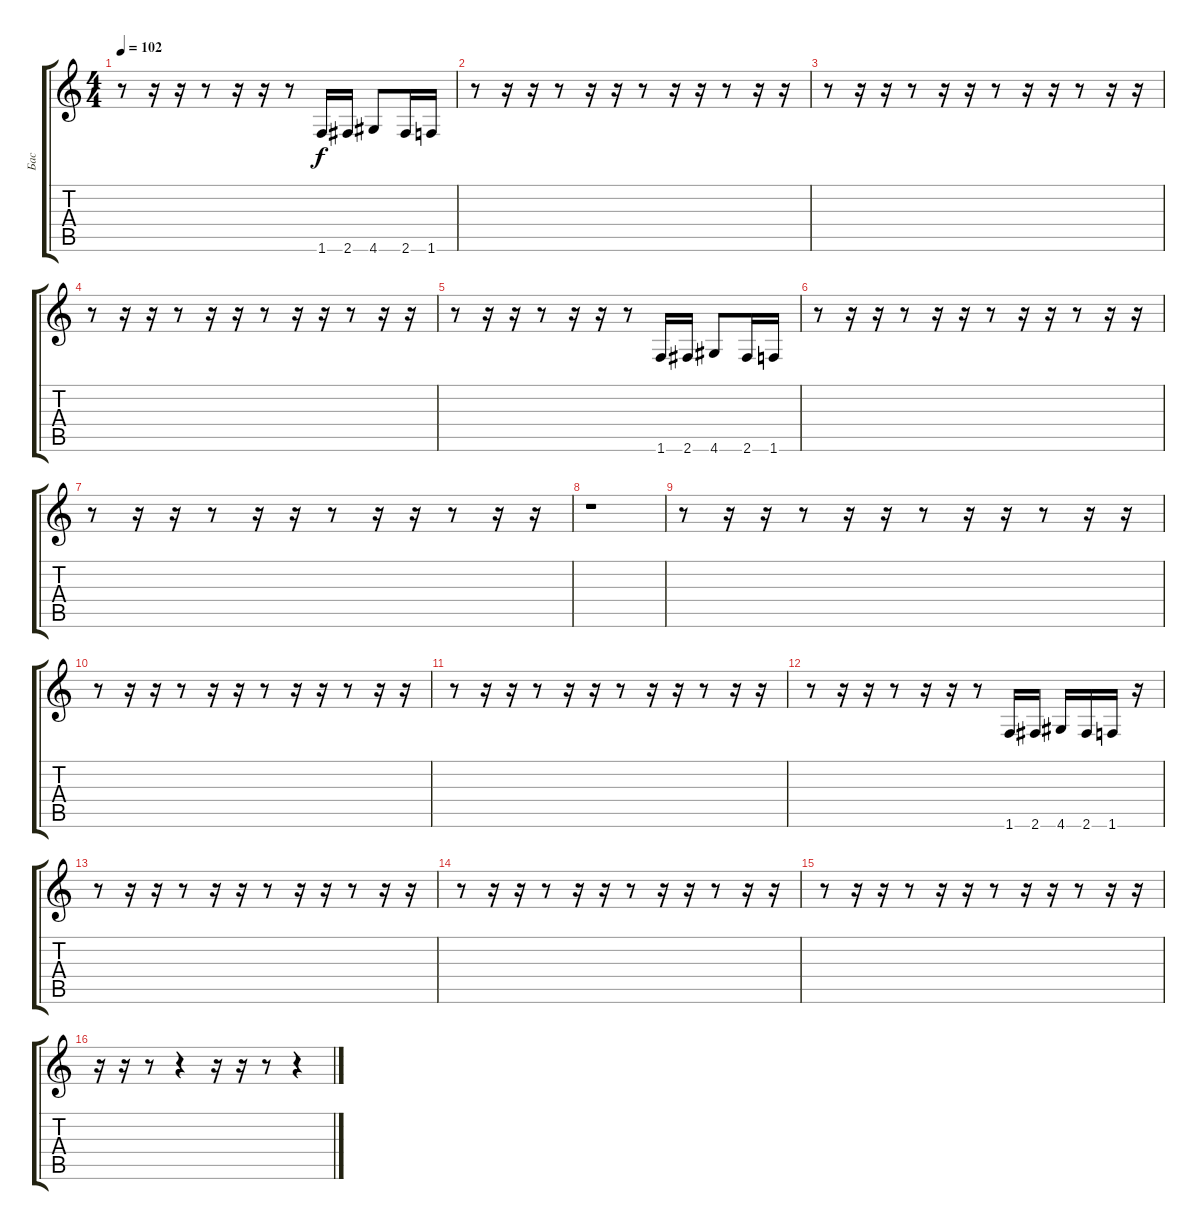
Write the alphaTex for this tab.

\track ("Бас" "Бас") {instrument electricbassfinger}
\staff {score tabs}
\tuning (E4 B3 G3 D3 A2 E2) {hide}
\ts (4 4)
\tempo 102
\clef g2
\ks c
r.8{dy mf} r.16 r.16 r.8 r.16 r.16 r.8 1.6.16{dy f} 2.6.16 4.6.8 2.6.16 1.6.16 |
r.8 r.16 r.16 r.8 r.16 r.16 r.8 r.16 r.16 r.8 r.16 r.16 |
r.8 r.16 r.16 r.8 r.16 r.16 r.8 r.16 r.16 r.8 r.16 r.16 |
r.8 r.16 r.16 r.8 r.16 r.16 r.8 r.16 r.16 r.8 r.16 r.16 |
r.8 r.16 r.16 r.8 r.16 r.16 r.8 1.6.16 2.6.16 4.6.8 2.6.16 1.6.16 |
r.8 r.16 r.16 r.8 r.16 r.16 r.8 r.16 r.16 r.8 r.16 r.16 |
r.8 r.16 r.16 r.8 r.16 r.16 r.8 r.16 r.16 r.8 r.16 r.16 |
r.1 |
r.8 r.16 r.16 r.8 r.16 r.16 r.8 r.16 r.16 r.8 r.16 r.16 |
r.8 r.16 r.16 r.8 r.16 r.16 r.8 r.16 r.16 r.8 r.16 r.16 |
r.8 r.16 r.16 r.8 r.16 r.16 r.8 r.16 r.16 r.8 r.16 r.16 |
r.8 r.16 r.16 r.8 r.16 r.16 r.8 1.6.16 2.6.16 4.6.16 2.6.16 1.6.16 r.16 |
r.8 r.16 r.16 r.8 r.16 r.16 r.8 r.16 r.16 r.8 r.16 r.16 |
r.8 r.16 r.16 r.8 r.16 r.16 r.8 r.16 r.16 r.8 r.16 r.16 |
r.8 r.16 r.16 r.8 r.16 r.16 r.8 r.16 r.16 r.8 r.16 r.16 |
r.16 r.16 r.8 r.4 r.16 r.16 r.8 r.4
